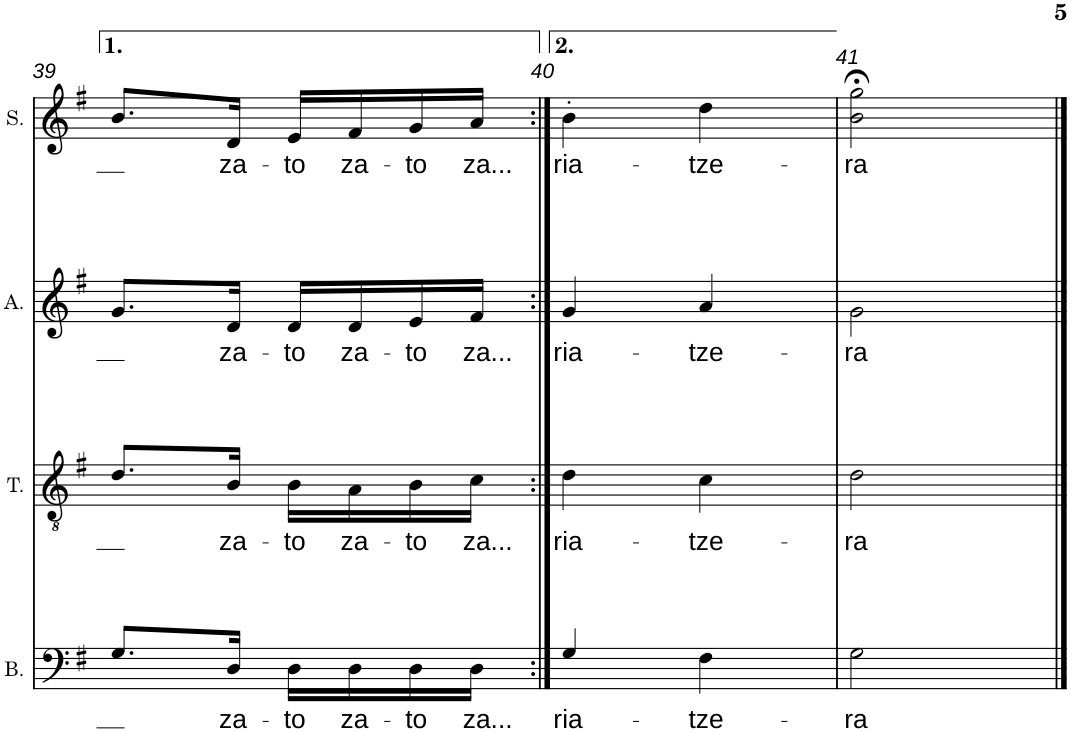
**kern	**text	**kern	**text	**kern	**text	**kern	**text
*part4	*part4	*part3	*part3	*part2	*part2	*part1	*part1
*staff4	*staff4	*staff3	*staff3	*staff2	*staff2	*staff1	*staff1
*I"Basse	*	*I"Ténor	*	*I"Alto	*	*I"Soprano	*
*I'B.	*	*I'T.	*	*I'A.	*	*I'S.	*
!!LO:PB:g=z
*clefF4	*	*clefGv2	*	*clefG2	*	*clefG2	*
*k[f#]	*	*k[f#]	*	*k[f#]	*	*k[f#]	*
*M2/4	*	*M2/4	*	*M2/4	*	*M2/4	*
=39	=39	=39	=39	=39	=39	=39	=39
8.G/L	.	8.d/L	.	8.g/L	.	8.b/L	.
!	!LO:LY:b	!	!LO:LY:b	!	!LO:LY:b	!	!LO:LY:b
16D/Jk	za-	16B/Jk	za-	16d/Jk	za-	16d/Jk	za-
!	!LO:LY:b	!	!LO:LY:b	!	!LO:LY:b	!	!LO:LY:b
16D\LL	-to	16B\LL	-to	16d/LL	-to	16e/LL	-to
!	!LO:LY:b	!	!LO:LY:b	!	!LO:LY:b	!	!LO:LY:b
16D\	za-	16A\	za-	16d/	za-	16f#/	za-
!	!LO:LY:b	!	!LO:LY:b	!	!LO:LY:b	!	!LO:LY:b
16D\	-to	16B\	-to	16e/	-to	16g/	-to
!	!LO:LY:b	!	!LO:LY:b	!	!LO:LY:b	!	!LO:LY:b
16D\JJ	za...	16c\JJ	za...	16f#/JJ	za...	16a/JJ	za...
=40:|!	=40:|!	=40:|!	=40:|!	=40:|!	=40:|!	=40:|!	=40:|!
!	!LO:LY:b	!	!LO:LY:b	!	!LO:LY:b	!	!LO:LY:b
4G/	ria-	4d\	ria-	4g/	ria-	4b'\	ria-
!	!LO:LY:b	!	!LO:LY:b	!	!LO:LY:b	!	!LO:LY:b
4F#\	-tze-	4c\	-tze-	4a/	-tze-	4dd\	-tze-
=41	=41	=41	=41	=41	=41	=41	=41
!	!LO:LY:b	!	!LO:LY:b	!	!LO:LY:b	!	!LO:LY:b
2G\	-ra	2d\	-ra	2g\	-ra	2b\;< 2gg\;<	-ra
==	==	==	==	==	==	==	==
*-	*-	*-	*-	*-	*-	*-	*-
